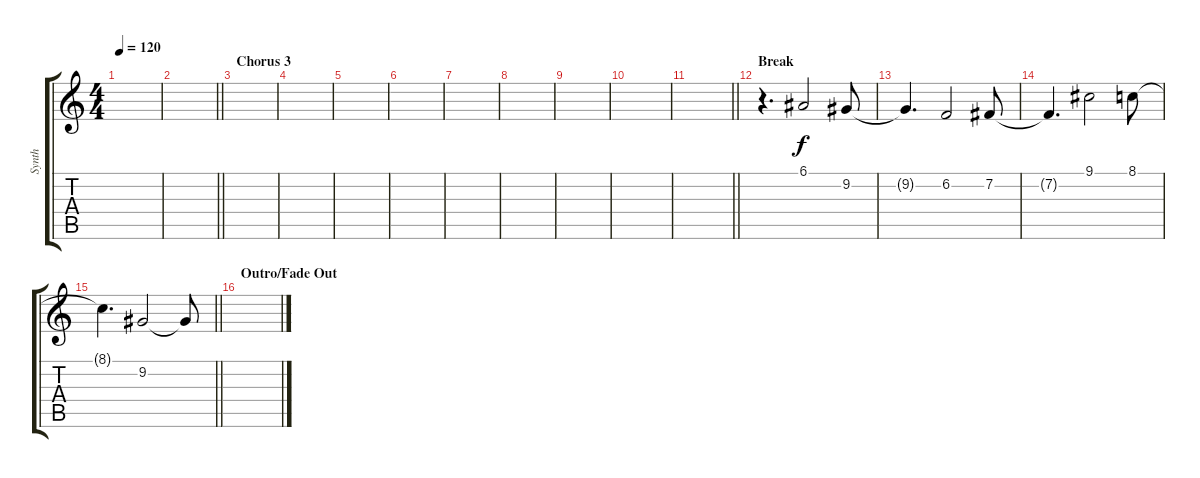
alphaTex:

\track ("Synth" "Synth") {instrument pad7halo}
\staff {score tabs}
\tuning (E4 B3 G3 D3 A2 E2) {hide}
\ts (4 4)
\tempo 120
\clef g2
\ks c
|
\barLineRight lightlight
|
\section ("" "Chorus 3")
|
|
|
|
|
|
|
|
\barLineRight lightlight
|
\section ("" "Break")
r.4{d} 6.1.2 9.2.8 |
9.2{t}.4{d} 6.2.2 7.2.8 |
7.2{t}.4{d} 9.1.2 8.1.8 |
\barLineRight lightlight
8.1{t}.4{d} 9.2.2 9.2{t}.8 |
\section ("" "Outro/Fade Out")
